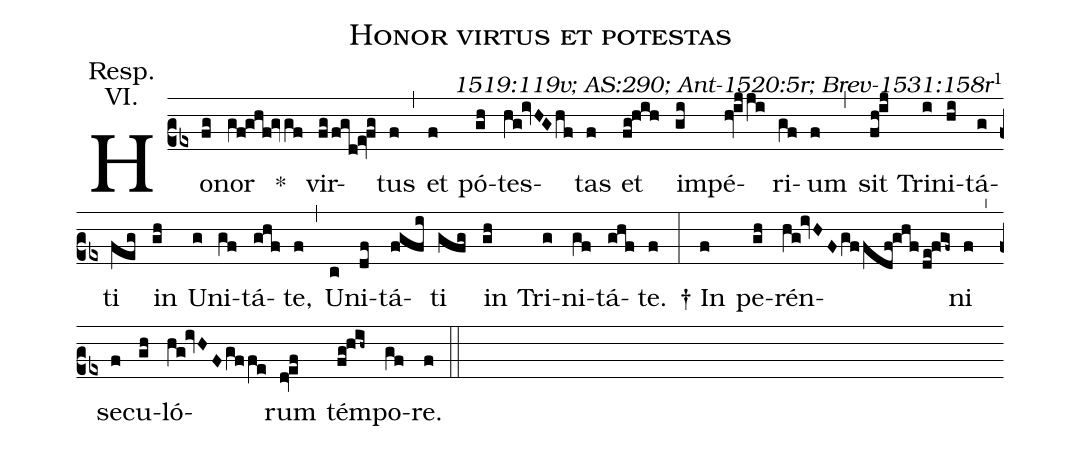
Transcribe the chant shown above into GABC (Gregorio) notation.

name: Honor virtus et potestas;
commentary: 1519:119v; AS:290; Ant-1520:5r; Brev-1531:158r\footnote{1519:119v has no flats.};
annotation: Resp.;
annotation: VI.;
%%
(cb2) Ho(fg)nor(gf!ghf!gvgf) *() vir(fg/fgd!ev!fg)tus(f) (,)
et(f) pó(gh)tes(hg!ivHGhf)tas(f) et(fg!hih) im(gi)pé(hv!ijji)ri(gf)um(f) (,)
sit(fh!ij) Tri(i)ni(hi)tá(g)ti(feg) in(gh) U(g)ni(gf)tá(ghf)te,(f) (,)
U(c)ni(df)tá(f@gfi)ti(gfg) in(gh) Tri(g)ni(gf)tá(ghf)te.(f) (:)

†~In(f) pe(gh)rén(hg!ivHFgf/fdf!ghf/de!fgf~)ni(f) (^) se(f)cu(gh)ló(hg!ivHFgffe)rum(dv!ef) tém(fg!hih~)po(gf)re.(f) (::)
